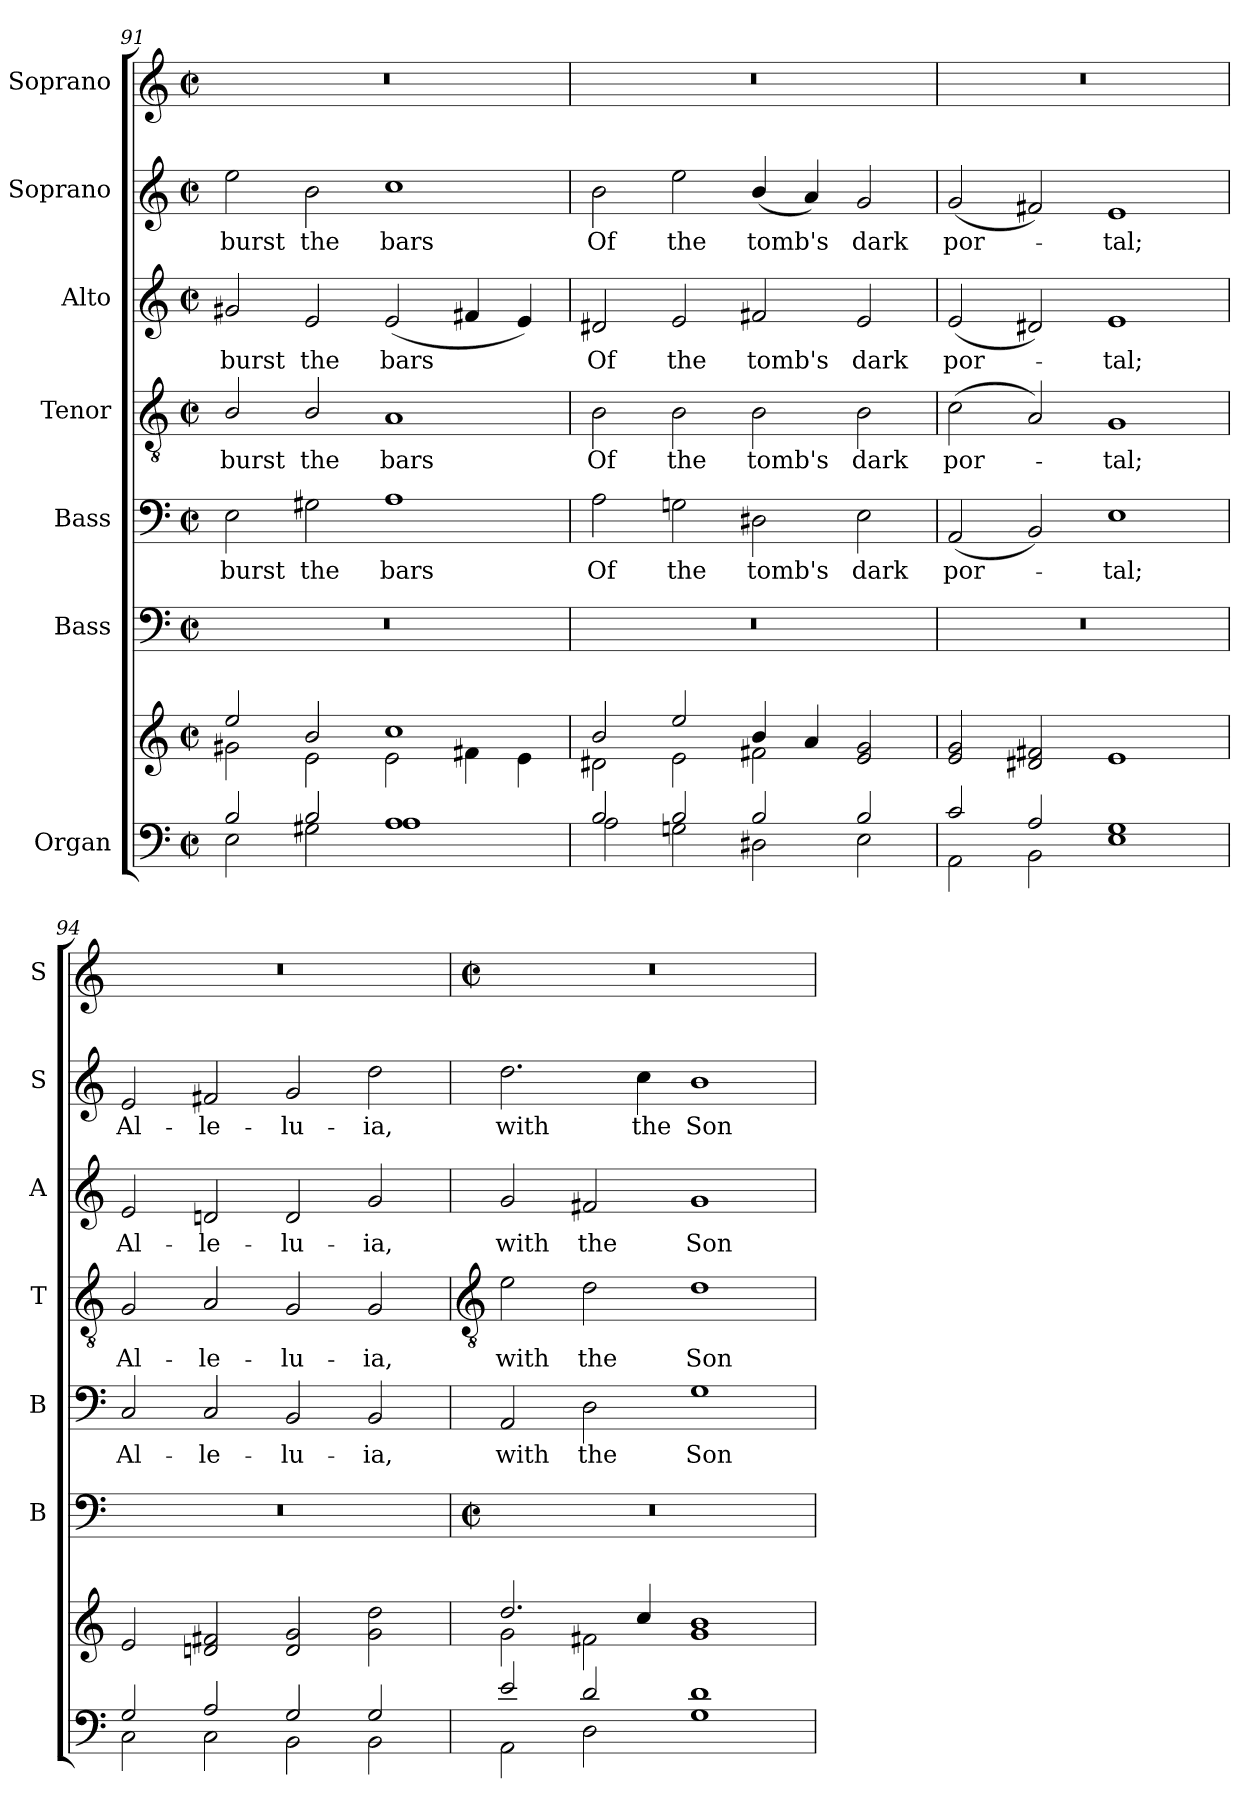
**kern	**kern	**kern	**kern	**text	**kern	**text	**kern	**text	**kern	**text	**kern
*part7	*part7	*part6	*part5	*part5	*part4	*part4	*part3	*part3	*part2	*part2	*part1
*staff8	*staff7	*staff6	*staff5	*staff5	*staff4	*staff4	*staff3	*staff3	*staff2	*staff2	*staff1
*I"Organ	*	*I"Bass	*I"Bass	*	*I"Tenor	*	*I"Alto	*	*I"Soprano	*	*I"Soprano
*	*	*I'B	*I'B	*	*I'T	*	*I'A	*	*I'S	*	*I'S
!!LO:LB:g=z
*clefF4	*clefG2	*clefF4	*clefF4	*	*clefGv2	*	*clefG2	*	*clefG2	*	*clefG2
*k[]	*k[]	*k[]	*k[]	*	*k[]	*	*k[]	*	*k[]	*	*k[]
*C:	*C:	*C:	*C:	*	*C:	*	*C:	*	*C:	*	*C:
*M4/2	*M4/2	*M4/2	*M4/2	*	*M4/2	*	*M4/2	*	*M4/2	*	*M4/2
*met(c|)	*met(c|)	*met(c|)	*met(c|)	*	*met(c|)	*	*met(c|)	*	*met(c|)	*	*met(c|)
=91	=91	=91	=91	=91	=91	=91	=91	=91	=91	=91	=91
*^	*^	*	*	*	*	*	*	*	*	*	*
!	!	!	!	!	!	!LO:LY:b	!	!LO:LY:b	!	!LO:LY:b	!	!LO:LY:b	!
2B/	2E\	2ee/	2g#X\	0r	2E	burst	2B/	burst	2g#X	burst	2ee	burst	0r
!	!	!	!	!	!	!LO:LY:b	!	!LO:LY:b	!	!LO:LY:b	!	!LO:LY:b	!
2B/	2G#X\	2b/	2e\	.	2G#X	the	2B/	the	2e	the	2b	the	.
!	!	!	!	!	!	!LO:LY:b	!	!LO:LY:b	!	!LO:LY:b	!	!LO:LY:b	!
1A/	1A\	1cc/	2e\	.	1A	bars	1A	bars	(<2e	bars	1cc	bars	.
.	.	.	4f#X\	.	.	.	.	.	4f#X	.	.	.	.
.	.	.	4e\	.	.	.	.	.	4e)	.	.	.	.
=92	=92	=92	=92	=92	=92	=92	=92	=92	=92	=92	=92	=92	=92
!	!	!	!	!	!	!LO:LY:b	!	!LO:LY:b	!	!LO:LY:b	!	!LO:LY:b	!
2B/	2A\	2b/	2d#X\	0r	2A	Of	2B	Of	2d#X	Of	2b	Of	0r
!	!	!	!	!	!	!LO:LY:b	!	!LO:LY:b	!	!LO:LY:b	!	!LO:LY:b	!
2B/	2Gn\	2ee/	2e\	.	2Gn	the	2B	the	2e	the	2ee	the	.
!	!	!	!	!	!	!LO:LY:b	!	!LO:LY:b	!	!LO:LY:b	!	!LO:LY:b	!
2B/	2D#X\	4b/	2f#X\	.	2D#X	tomb's	2B	tomb's	2f#X	tomb's	(<4b/	tomb's	.
.	.	4a/	.	.	.	.	.	.	.	.	4a)	.	.
!	!	!	!	!	!	!LO:LY:b	!	!LO:LY:b	!	!LO:LY:b	!	!LO:LY:b	!
2B/	2E\	2e/ 2g/	2ryy	.	2E	dark	2B	dark	2e	dark	2g	dark	.
=93	=93	=93	=93	=93	=93	=93	=93	=93	=93	=93	=93	=93	=93
!	!	!	!	!	!	!LO:LY:b	!	!LO:LY:b	!	!LO:LY:b	!	!LO:LY:b	!
2c/	2AA\	2e/ 2g/	0ryy	0r	(<2AA	por-	(<2c	por-	(<2e	por-	(<2g	por-	0r
2A/	2BB\	2d#X/ 2f#X/	.	.	2BB)	.	2A)	.	2d#X)	.	2f#X)	.	.
!	!	!	!	!	!	!LO:LY:b	!	!LO:LY:b	!	!LO:LY:b	!	!LO:LY:b	!
1G/	1E\	1e/	.	.	1E	tal;	1G	tal;	1e	tal;	1e	tal;	.
=94	=94	=94	=94	=94	=94	=94	=94	=94	=94	=94	=94	=94	=94
!	!	!	!	!	!	!LO:LY:b	!	!LO:LY:b	!	!LO:LY:b	!	!LO:LY:b	!
2G/	2C\	2e/	0ryy	0r	2C	Al-	2G	Al-	2e	Al-	2e	Al-	0r
!	!	!	!	!	!	!LO:LY:b	!	!LO:LY:b	!	!LO:LY:b	!	!LO:LY:b	!
2A/	2C\	2dn/ 2f#X/	.	.	2C	-le-	2A	-le-	2dn	-le-	2f#X	-le-	.
!	!	!	!	!	!	!LO:LY:b	!	!LO:LY:b	!	!LO:LY:b	!	!LO:LY:b	!
2G/	2BB\	2d/ 2g/	.	.	2BB	-lu-	2G	-lu-	2d	-lu-	2g	-lu-	.
!	!	!	!	!	!	!LO:LY:b	!	!LO:LY:b	!	!LO:LY:b	!	!LO:LY:b	!
2G/	2BB\	2g\ 2dd\	.	.	2BB	-ia,	2G	-ia,	2g	-ia,	2dd	-ia,	.
!!LO:LB:g=z
=95	=95	=95	=95	=95	=95	=95	=95	=95	=95	=95	=95	=95	=95
*	*	*	*	*	*	*	*clefGv2	*	*	*	*	*	*
*	*	*	*	*M4/2	*	*	*	*	*	*	*	*	*M4/2
*	*	*	*	*met(c|)	*	*	*	*	*	*	*	*	*met(c|)
!	!	!	!	!	!	!LO:LY:b	!	!LO:LY:b	!	!LO:LY:b	!	!LO:LY:b	!
2e/	2AA\	2.dd/	2g\	0r	2AA	with	2e	with	2g	with	2.dd	with	0r
!	!	!	!	!	!	!LO:LY:b	!	!LO:LY:b	!	!LO:LY:b	!	!	!
2d/	2D\	.	2f#X\	.	2D	the	2d	the	2f#X	the	.	.	.
!	!	!	!	!	!	!	!	!	!	!	!	!LO:LY:b	!
.	.	4cc/	.	.	.	.	.	.	.	.	4cc	the	.
!	!	!	!	!	!	!LO:LY:b	!	!LO:LY:b	!	!LO:LY:b	!	!LO:LY:b	!
1d/	1G\	1b	1g\	.	1G	Son	1d	Son	1g	Son	1b	Son	.
*v	*v	*	*	*	*	*	*	*	*	*	*	*	*
*	*v	*v	*	*	*	*	*	*	*	*	*	*
=	=	=	=	=	=	=	=	=	=	=	=
*-	*-	*-	*-	*-	*-	*-	*-	*-	*-	*-	*-
